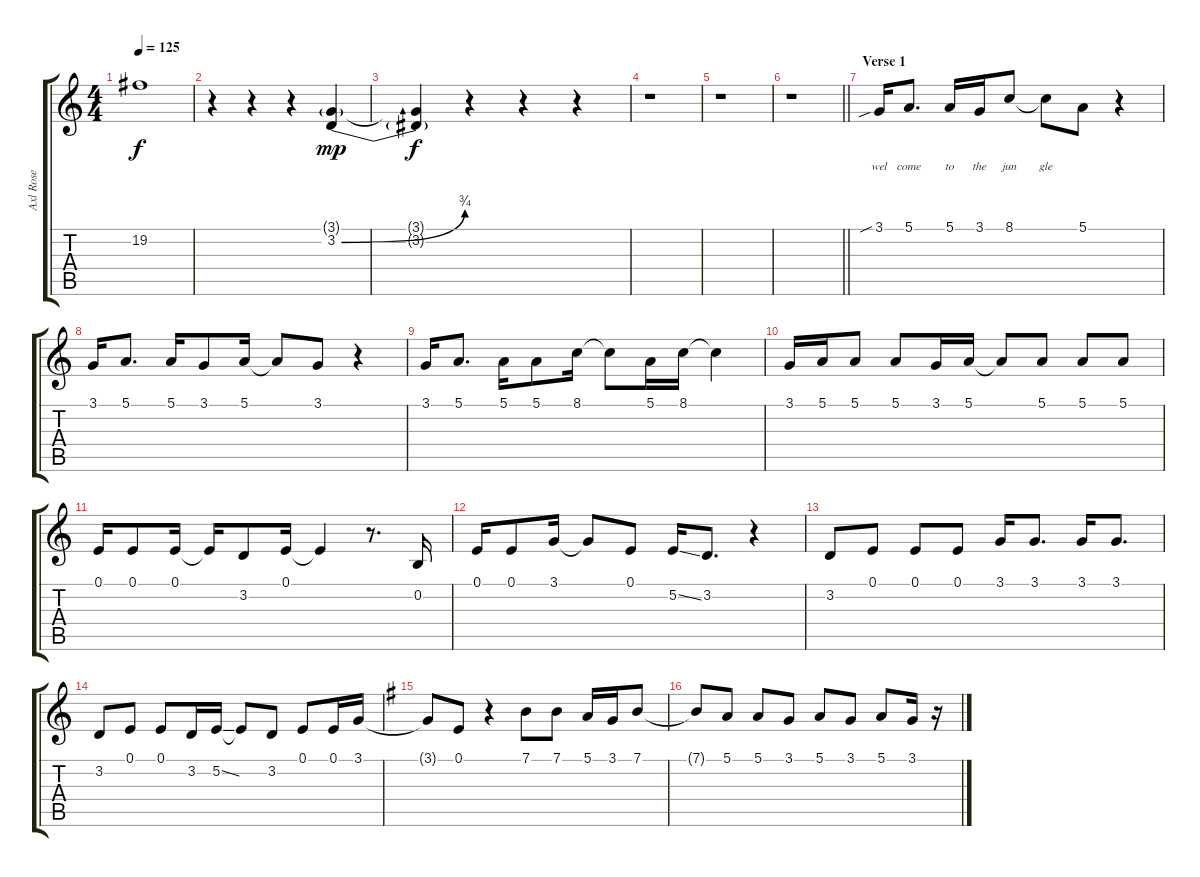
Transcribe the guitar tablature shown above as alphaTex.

\track ("Axl Rose" "Axl Rose") {instrument baritonesax}
\staff {score tabs}
\tuning (E4 B3 G3 D3 A2 E2) {hide}
\ts (4 4)
\tempo 125
\clef g2
\ks c
19.2{t}.1{dy f} |
r.4 r.4 r.4 (3.1{g} 3.2{be (bend 0 0 60 3)}).4{dy mp} |
(3.1{t} 3.2{t}).4{dy f} r.4 r.4 r.4 |
r.1 |
r.1 |
\barLineRight lightlight
r.1 |
\section ("" "Verse 1 ")
3.1{sib}.16{lyrics (0 "wel") lyrics (1 "") lyrics (2 "") lyrics (3 "") lyrics (4 "") volume 15} 5.1.8{d lyrics (0 "come") lyrics (1 "") lyrics (2 "") lyrics (3 "") lyrics (4 "")} 5.1.16{lyrics (0 "to") lyrics (1 "") lyrics (2 "") lyrics (3 "") lyrics (4 "")} 3.1.16{lyrics (0 "the") lyrics (1 "") lyrics (2 "") lyrics (3 "") lyrics (4 "")} 8.1.8{lyrics (0 "jun") lyrics (1 "") lyrics (2 "") lyrics (3 "") lyrics (4 "")} 8.1{t}.8{lyrics (0 "gle") lyrics (1 "") lyrics (2 "") lyrics (3 "") lyrics (4 "")} 5.1.8 r.4 |
3.1.16 5.1.8{d} 5.1.16 3.1.8 5.1.16 5.1{t}.8 3.1.8 r.4 |
3.1.16 5.1.8{d} 5.1.16 5.1.8 8.1.16 8.1{t}.8 5.1.16 8.1.16 8.1{t}.4 |
3.1.16 5.1.16 5.1.8 5.1.8 3.1.16 5.1.16 5.1{t}.8 5.1.8 5.1.8 5.1.8 |
0.1.16 0.1.8 0.1.16 0.1{t}.16 3.2.8 0.1.16 0.1{t}.4 r.8{d} 0.2.16 |
0.1.16 0.1.8 3.1.16 3.1{t}.8 0.1.8 5.2{ss}.16 3.2.8{d} r.4 |
3.2.8 0.1.8 0.1.8 0.1.8 3.1.16 3.1.8{d} 3.1.16 3.1.8{d} |
3.2.8 0.1.8 0.1.8 3.2.16 5.2{ss}.16 5.2{t}.8 3.2.8 0.1.8 0.1.16 3.1.16 |
\ks g
3.1{t}.8 0.1.8 r.4 7.1.8 7.1.8 5.1.16 3.1.16 7.1.8 |
7.1{t}.8 5.1.8 5.1.8 3.1.8 5.1.8 3.1.8 5.1.8 3.1.16 r.16
